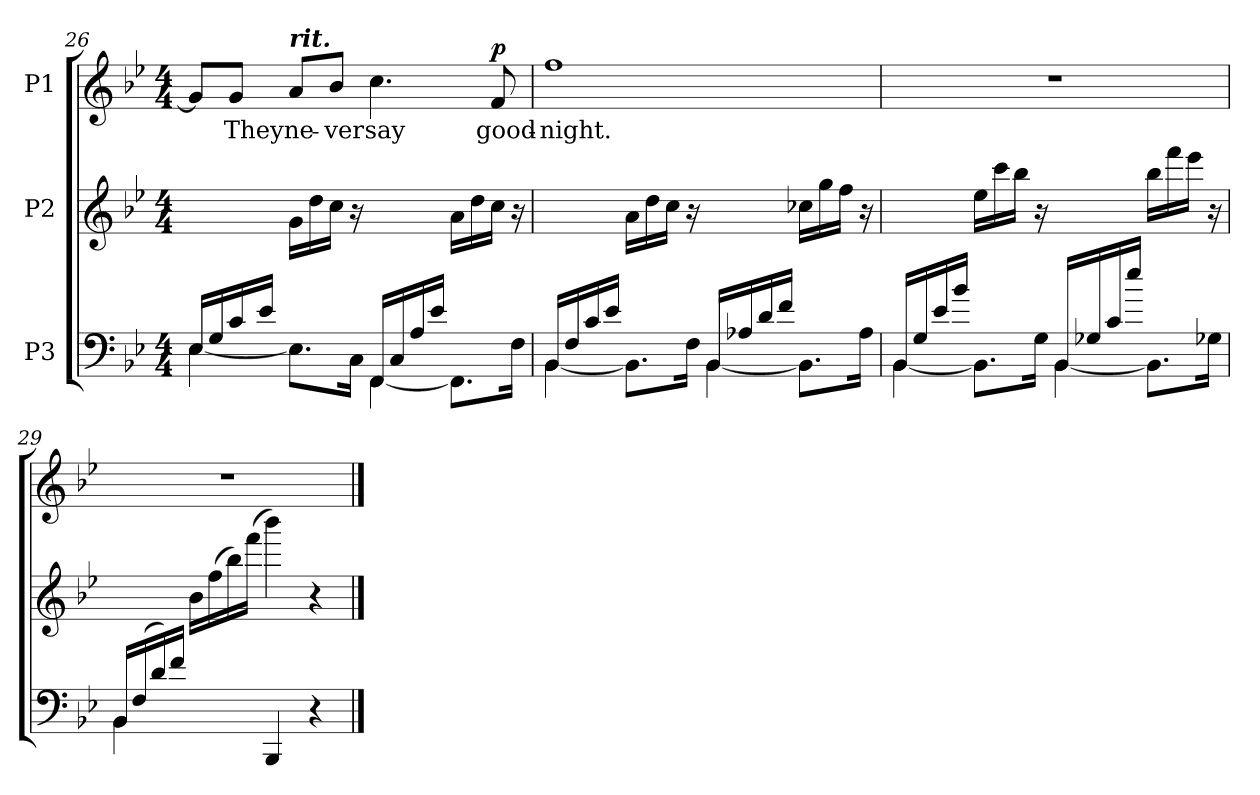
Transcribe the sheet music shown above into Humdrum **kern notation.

**kern	**kern	**kern	**text	**dynam
*part3	*part2	*part1	*part1	*part1
*staff3	*staff2	*staff1	*staff1	*staff1
*I"P3	*I"P2	*I"P1	*	*
!!LO:LB:g=z
*clefF4	*clefG2	*clefG2	*	*
*k[b-e-]	*k[b-e-]	*k[b-e-]	*	*
*B-:	*B-:	*B-:	*	*
*M4/4	*M4/4	*M4/4	*	*
=26	=26	=26	=26	=26
*^	*	*	*	*
(16E-i/LL	[4E-i\	16ryy	8gi/L]	.	.
16Gi/	.	16ryy	.	.	.
!	!	!	!	!LO:LY:b:color=#000000	!
16ci/	.	16ryy	8gi/J	They	.
16e-i/JJ	.	16ryy	.	.	.
!	!	!	!LO:TX:a:Bi:t=rit.	!	!
!	!	!	!	!LO:LY:b:color=#000000	!
16ryy	8.E-i\L]	16gi\LL	8ai/L	ne-	.
16ryy	.	16ddi\	.	.	.
!	!	!	!	!LO:LY:b:color=#000000	!
16ryy)	.	16cci\JJ	8b-i/J	-ver	.
16ryy	16Ci\Jk	16r	.	.	.
!	!	!	!	!LO:LY:b:color=#000000	!
(16FFi/LL	[4FFi\	16ryy	4.cci\	say	.
16Ci/	.	16ryy	.	.	.
16Ai/	.	16ryy	.	.	.
16e-i/JJ	.	16ryy	.	.	.
16ryy	8.FFi\L]	16ai\LL	.	.	.
16ryy	.	16ddi\	.	.	.
!	!	!	!	!LO:LY:b:color=#000000	!
16ryy)	.	16cci\JJ	8fi/	good-	p
16ryy	16Fi\Jk	16r	.	.	.
=27	=27	=27	=27	=27	=27
!	!	!	!	!LO:LY:b:color=#000000	!
(16BB-i/LL	[4BB-i\	16ryy	1ffi	-night.	.
16Fi/	.	16ryy	.	.	.
16ci/	.	16ryy	.	.	.
16e-i/JJ	.	16ryy	.	.	.
16ryy	8.BB-i\L]	16ai\LL	.	.	.
16ryy	.	16ddi\	.	.	.
16ryy)	.	16cci\JJ	.	.	.
16ryy	16Fi\Jk	16r	.	.	.
(16BB-i/LL	[4BB-i\	16ryy	.	.	.
16A-Xi/	.	16ryy	.	.	.
16di/	.	16ryy	.	.	.
16fi/JJ	.	16ryy	.	.	.
16ryy	8.BB-i\L]	16cc-Xi\LL	.	.	.
16ryy	.	16ggi\	.	.	.
16ryy)	.	16ffi\JJ	.	.	.
16ryy	16A-i\Jk	16r	.	.	.
!!LO:LB:g=z
=28	=28	=28	=28	=28	=28
(16BB-i/LL	[4BB-i\	16ryy	1r	.	.
16Gi/	.	16ryy	.	.	.
16e-i/	.	16ryy	.	.	.
16b-i/JJ	.	16ryy	.	.	.
16ryy	8.BB-i\L]	16ee-i\LL	.	.	.
16ryy	.	16ccci\	.	.	.
16ryy)	.	16bb-i\JJ	.	.	.
16ryy	16Gi\Jk	16r	.	.	.
(16BB-i/LL	[4BB-i\	16ryy	.	.	.
16G-Xi/	.	16ryy	.	.	.
16ci/	.	16ryy	.	.	.
16ee-i/JJ	.	16ryy	.	.	.
16ryy	8.BB-i\L]	16bb-i\LL	.	.	.
16ryy	.	16fffi\	.	.	.
16ryy)	.	16eee-i\JJ	.	.	.
16ryy	16G-Xi\Jk	16r	.	.	.
=29	=29	=29	=29	=29	=29
16BB-i/LL	4BB-i\	16ryy	1r	.	.
(16Fi/	.	16ryy	.	.	.
16di/)	.	16ryy	.	.	.
(16fi/JJ	.	16ryy	.	.	.
16ryy)	2.ryy	16b-i\LL	.	.	.
16ryy	.	(16ffi\	.	.	.
16ryy	.	16bb-i\)	.	.	.
16ryy	.	(16fffi\JJ	.	.	.
4BBB-i/	.	4bbb-i\)	.	.	.
4r	.	4r	.	.	.
*v	*v	*	*	*	*
==	==	==	==	==
*-	*-	*-	*-	*-
